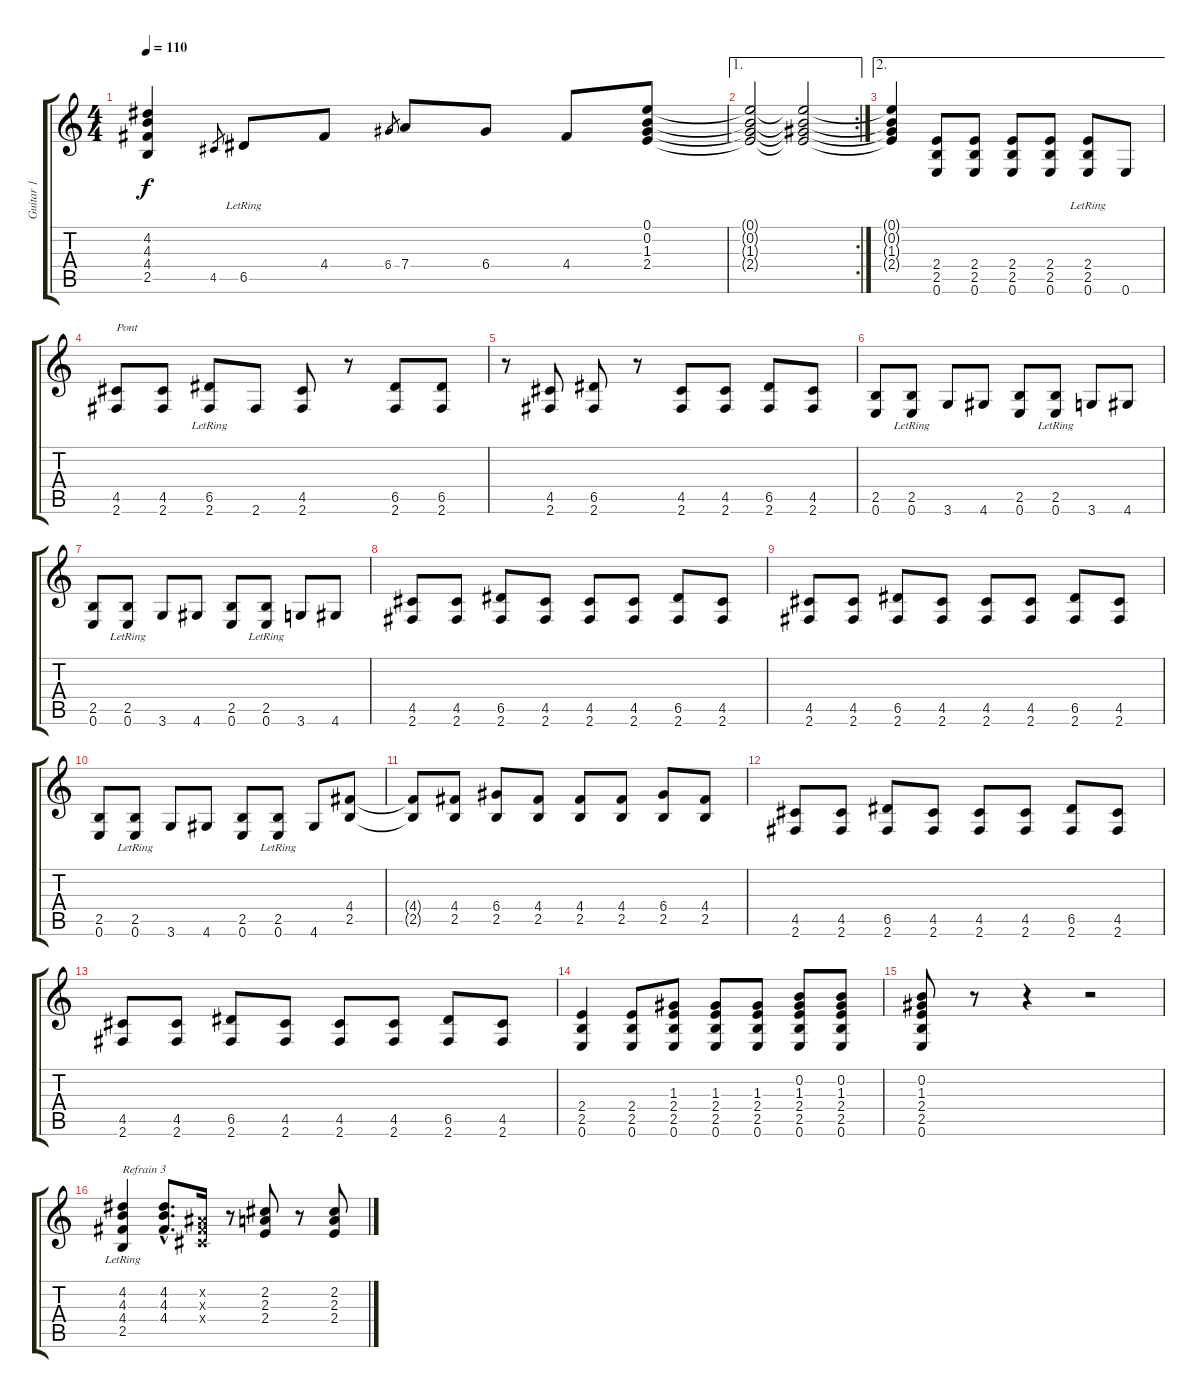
\track ("Guitar 1" "Guitar 1") {instrument acousticguitarsteel}
\staff {score tabs}
\tuning (E4 B3 G3 D3 A2 E2) {hide}
\ts (4 4)
\tempo 110
\clef g2
\ks c
(4.2 4.3 4.4 2.5).4{dy f} 4.5.8{gr} 6.5{lr}.8 4.4.8 6.4.8{gr} 7.4.8 6.4.8 4.4.8 (0.1 0.2 1.3 2.4).8 |
\ae 1
\rc 2
(0.1{t} 0.2{t} 1.3{t} 2.4{t}).2 (0.1{t} 0.2{t} 1.3{t} 2.4{t}).2 |
\ae 2
(0.1{t} 0.2{t} 1.3{t} 2.4{t}).4 (2.4 2.5 0.6).8 (2.4 2.5 0.6).8 (2.4 2.5 0.6).8 (2.4 2.5 0.6).8 (2.4 2.5{lr} 0.6).8 0.6.8 |
(4.5 2.6).8{txt "Pont"} (4.5 2.6).8 (6.5{lr} 2.6).8 2.6.8 (4.5 2.6).8 r.8 (6.5 2.6).8 (6.5 2.6).8 |
r.8 (4.5 2.6).8 (6.5 2.6).8 r.8 (4.5 2.6).8 (4.5 2.6).8 (6.5 2.6).8 (4.5 2.6).8 |
(2.5 0.6).8 (2.5{lr} 0.6).8 3.6.8 4.6.8 (2.5 0.6).8 (2.5{lr} 0.6).8 3.6.8 4.6.8 |
(2.5 0.6).8 (2.5{lr} 0.6).8 3.6.8 4.6.8 (2.5 0.6).8 (2.5{lr} 0.6).8 3.6.8 4.6.8 |
(4.5 2.6).8 (4.5 2.6).8 (6.5 2.6).8 (4.5 2.6).8 (4.5 2.6).8 (4.5 2.6).8 (6.5 2.6).8 (4.5 2.6).8 |
(4.5 2.6).8 (4.5 2.6).8 (6.5 2.6).8 (4.5 2.6).8 (4.5 2.6).8 (4.5 2.6).8 (6.5 2.6).8 (4.5 2.6).8 |
(2.5 0.6).8 (2.5{lr} 0.6).8 3.6.8 4.6.8 (2.5 0.6).8 (2.5{lr} 0.6).8 4.6.8 (4.4 2.5).8 |
(4.4{t} 2.5{t}).8 (4.4 2.5).8 (6.4 2.5).8 (4.4 2.5).8 (4.4 2.5).8 (4.4 2.5).8 (6.4 2.5).8 (4.4 2.5).8 |
(4.5 2.6).8 (4.5 2.6).8 (6.5 2.6).8 (4.5 2.6).8 (4.5 2.6).8 (4.5 2.6).8 (6.5 2.6).8 (4.5 2.6).8 |
(4.5 2.6).8 (4.5 2.6).8 (6.5 2.6).8 (4.5 2.6).8 (4.5 2.6).8 (4.5 2.6).8 (6.5 2.6).8 (4.5 2.6).8 |
(2.4 2.5 0.6).4 (2.4 2.5 0.6).8 (1.3 2.4 2.5 0.6).8 (1.3 2.4 2.5 0.6).8 (1.3 2.4 2.5 0.6).8 (0.2 1.3 2.4 2.5 0.6).8 (0.2 1.3 2.4 2.5 0.6).8 |
(0.2 1.3 2.4 2.5 0.6).8 r.8 r.4 r.2 |
(4.2 4.3 4.4 2.5{lr}).4{txt "Refrain 3"} (4.2{hac} 4.3{hac} 4.4{hac}).8{d} (-1.2{x} -1.3{x} -1.4{x}).16 r.8 (2.2 2.3 2.4).8 r.8 (2.2 2.3 2.4).8
